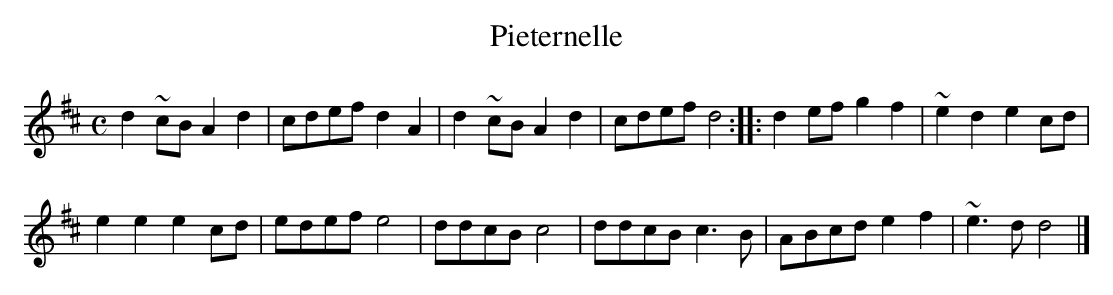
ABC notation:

X:1
T:Pieternelle
M:C
K:Dmaj
d2~cBA2d2|cdefd2A2|d2~cBA2d2|cdefd4:||:d2efg2f2|~e2d2e2cd|
e2e2e2cd|edefe4|ddcBc4|ddcBc3B|ABcde2f2|~e3dd4|]
